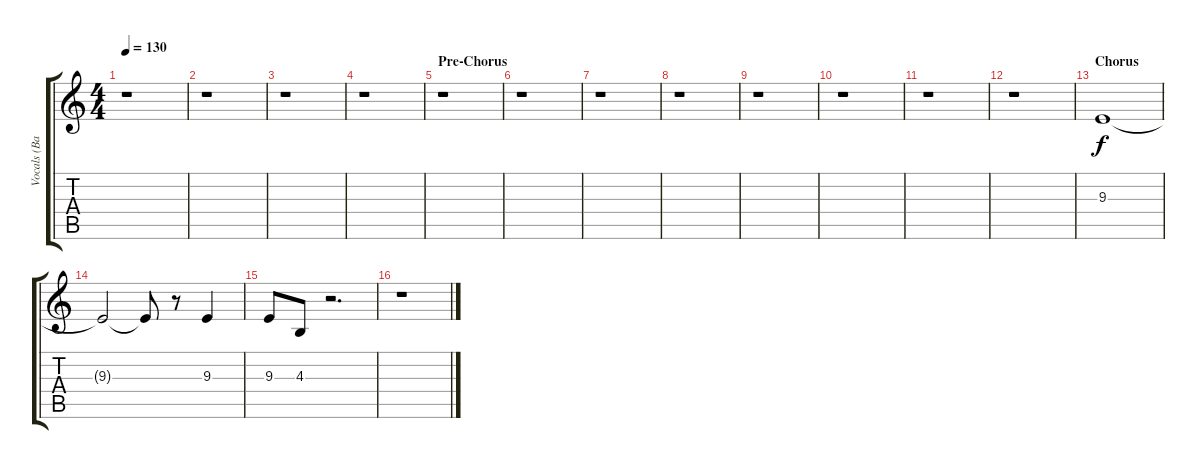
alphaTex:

\track ("Vocals (Backing)" "Vocals (Ba") {instrument sopranosax}
\staff {score tabs}
\tuning (E4 B3 G3 D3 A2 E2) {hide}
\ts (4 4)
\tempo 130
\clef g2
\ks c
r.1{dy f} |
r.1 |
r.1 |
r.1 |
\section ("" "Pre-Chorus")
r.1 |
r.1 |
r.1 |
r.1 |
r.1 |
r.1 |
r.1 |
r.1 |
\section ("" "Chorus")
9.3.1 |
9.3{t}.2 9.3{t}.8 r.8 9.3.4 |
9.3.8 4.3.8 r.2{d} |
r.1
